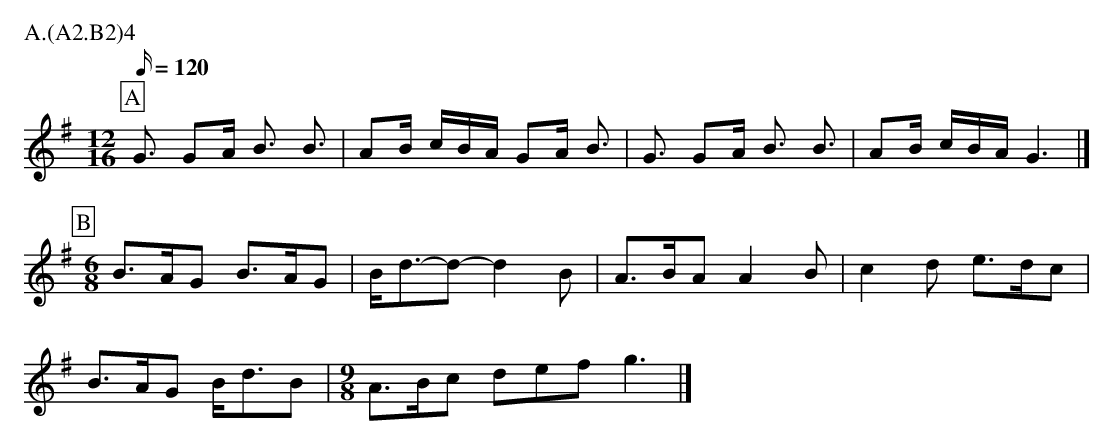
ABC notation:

X:1
T:Bean Setting Headington
M:12/16
L:1/16
Q:120
P:A.(A2.B2)4
K:G
P:A
G3  G2A B3  B3|A2B cBA G2A B3|G3  G2A B3  B3|A2B cBA G6    |]
P:B
M:6/8
L:1/8
B>AG    B>AG  |B<d-d-  d2B   |A>BA    A2B   |c2d     e>dc  |
B>AG    B<dB  |\
M:9/8
A>Bc def g3  |]
W:
W:
W: Probably the first dance The Men of Wight ever learnt
